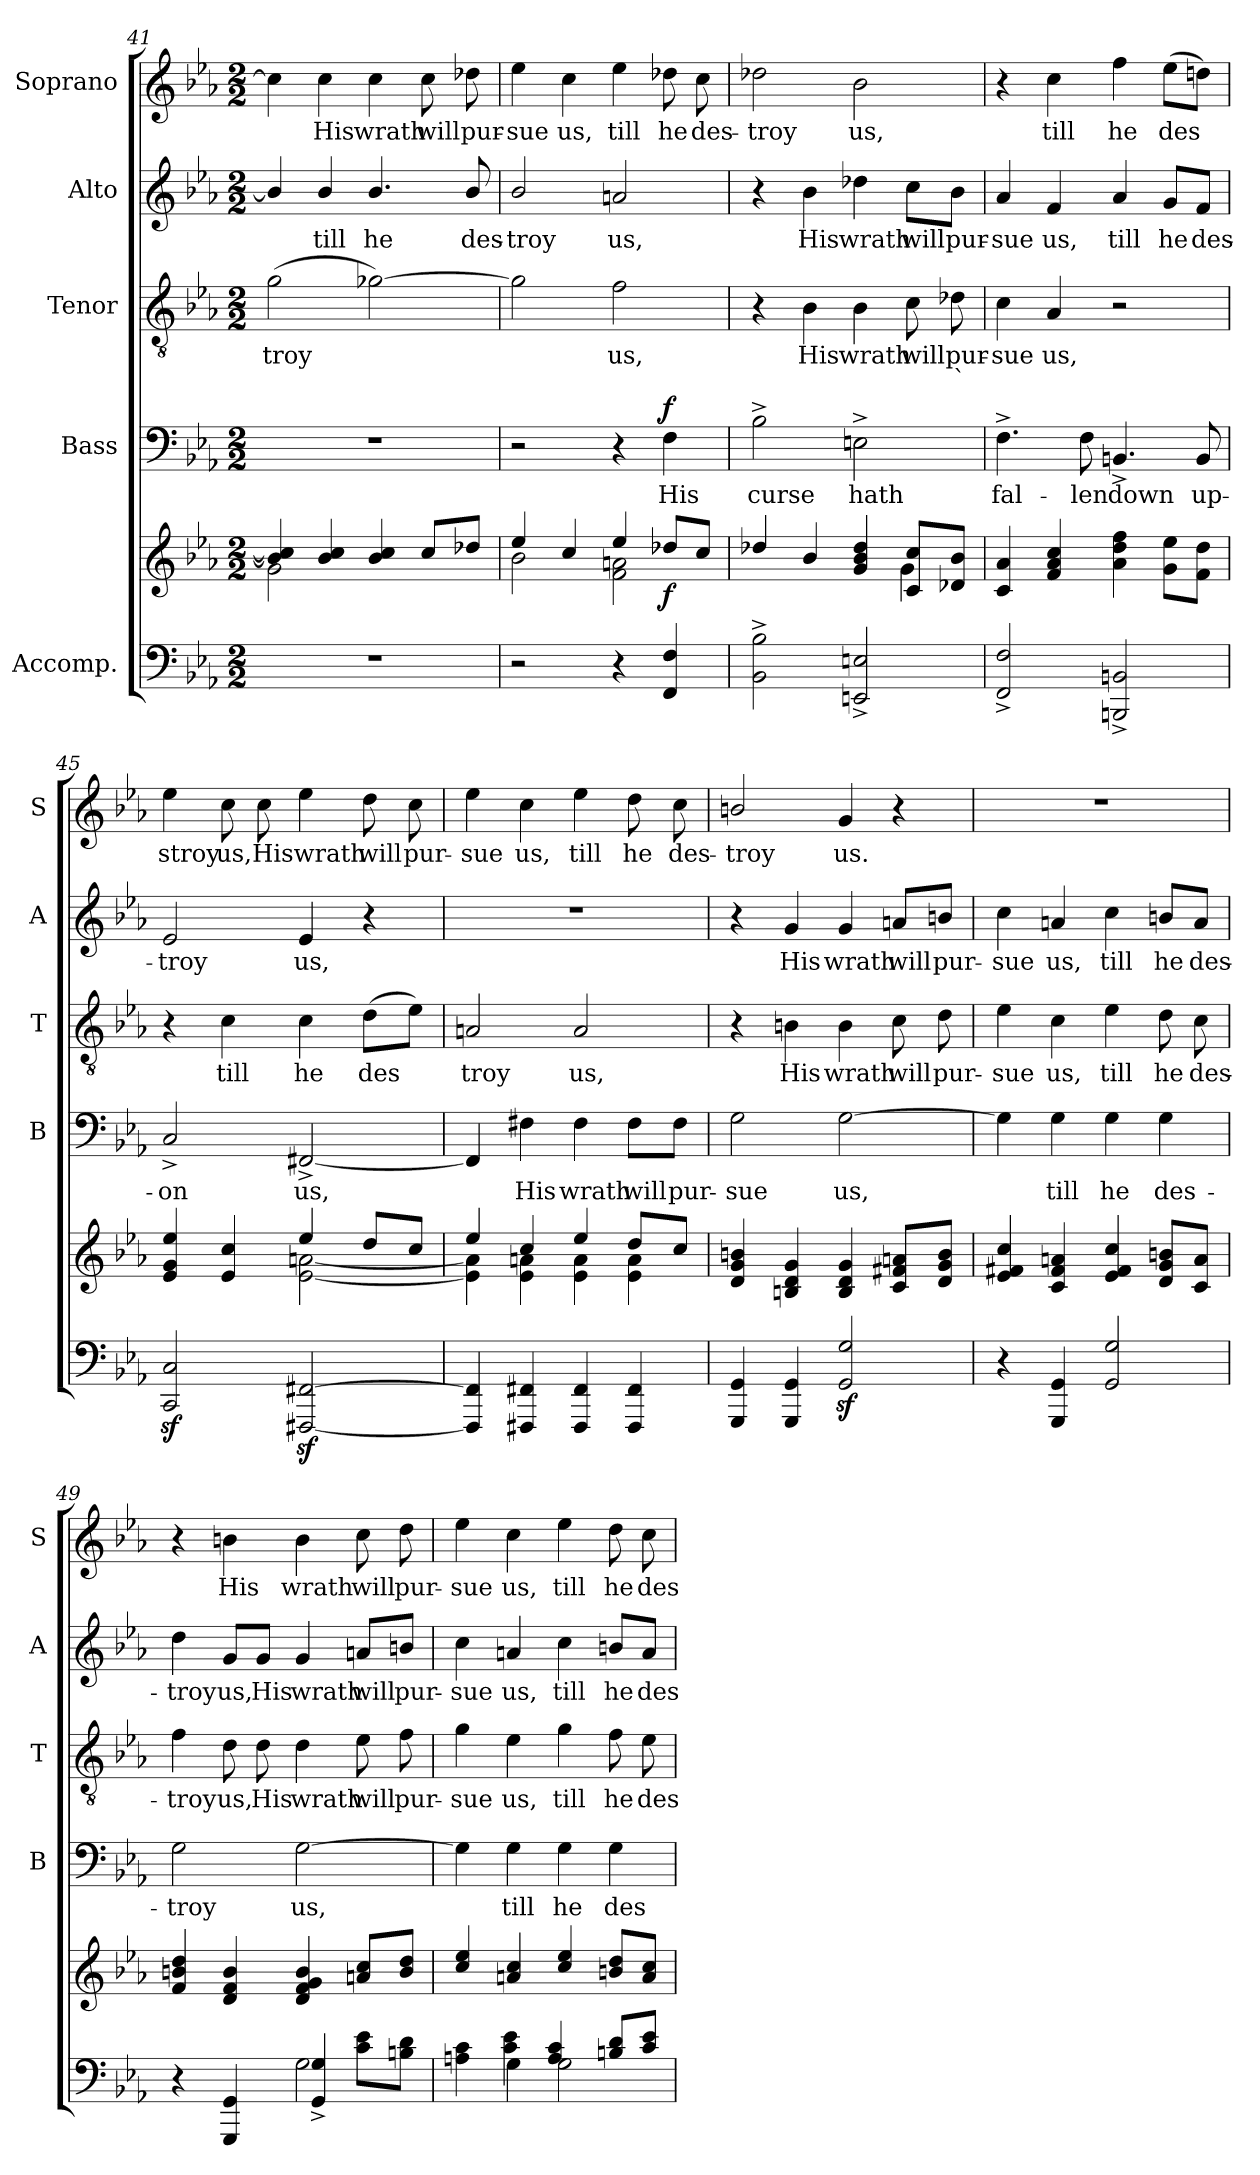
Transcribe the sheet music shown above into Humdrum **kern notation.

**kern	**kern	**dynam	**kern	**text	**dynam	**kern	**text	**text	**kern	**text	**kern	**text
*part5	*part5	*part5	*part4	*part4	*part4	*part3	*part3	*part3	*part2	*part2	*part1	*part1
*staff6	*staff5	*staff5/6	*staff4	*staff4	*staff4	*staff3	*staff3	*staff3	*staff2	*staff2	*staff1	*staff1
*I"Accomp.	*	*	*I"Bass	*	*	*I"Tenor	*	*	*I"Alto	*	*I"Soprano	*
*	*	*	*I'B	*	*	*I'T	*	*	*I'A	*	*I'S	*
*clefF4	*clefG2	*	*clefF4	*	*	*clefGv2	*	*	*clefG2	*	*clefG2	*
*k[b-e-a-]	*k[b-e-a-]	*	*k[b-e-a-]	*	*	*k[b-e-a-]	*	*	*k[b-e-a-]	*	*k[b-e-a-]	*
*E-:	*E-:	*	*E-:	*	*	*E-:	*	*	*E-:	*	*E-:	*
*M2/2	*M2/2	*	*M2/2	*	*	*M2/2	*	*	*M2/2	*	*M2/2	*
=41	=41	=41	=41	=41	=41	=41	=41	=41	=41	=41	=41	=41
*	*^	*	*	*	*	*	*	*	*	*	*	*
!	!	!	!	!	!	!	!	!LO:LY:b	!	!	!	!	!
1r	4b-/] 4cc/]	2g\	.	1r	.	.	(>2g\	-troy	.	4b-/]	.	4cc\]	.
!	!	!	!	!	!	!	!	!	!	!	!LO:LY:b	!	!LO:LY:b
.	4b-/ 4cc/	.	.	.	.	.	.	.	.	4b-/	till	4cc\	His
!	!	!	!	!	!	!	!	!	!	!	!LO:LY:b	!	!LO:LY:b
.	4b-/ 4cc/	2ryy	.	.	.	.	[2g-X\)	.	.	4.b-/	he	4cc\	wrath
!	!	!	!	!	!	!	!	!	!	!	!	!	!LO:LY:b
.	8cc/L	.	.	.	.	.	.	.	.	.	.	8cc\	will
!	!	!	!	!	!	!	!	!	!	!	!LO:LY:b	!	!LO:LY:b
.	8dd-X/J	.	.	.	.	.	.	.	.	8b-/	des-	8dd-X\	pur-
!!LO:PB:g=z
=42	=42	=42	=42	=42	=42	=42	=42	=42	=42	=42	=42	=42	=42
!	!	!	!	!	!	!	!	!	!	!	!LO:LY:b	!	!LO:LY:b
2r	4ee-/	2b-\	.	2r	.	.	2g-\]	.	.	2b-/	-troy	4ee-\	-sue
!	!	!	!	!	!	!	!	!	!	!	!	!	!LO:LY:b
.	4cc/	.	.	.	.	.	.	.	.	.	.	4cc\	us,
!	!	!	!	!	!	!	!	!LO:LY:b	!	!	!LO:LY:b	!	!LO:LY:b
4r	4ee-/	2f\ 2an\	.	4r	.	.	2f\	us,	.	2an/	us,	4ee-\	till
!	!	!	!LO:DY:b	!	!LO:LY:b	!LO:DY:b	!	!	!	!	!	!	!LO:LY:b
4FF/ 4F/	8dd-X/L	.	f	4F\	His	f	.	.	.	.	.	8dd-X\	he
!	!	!	!	!	!	!	!	!	!	!	!	!	!LO:LY:b
.	8cc/J	.	.	.	.	.	.	.	.	.	.	8cc\	des-
=43	=43	=43	=43	=43	=43	=43	=43	=43	=43	=43	=43	=43	=43
!	!	!	!	!	!LO:LY:b	!	!	!	!	!	!	!	!LO:LY:b
2BB-\^> 2B-\^>	4dd-X/	2ryy	.	2B-^>\	curse	.	4r	.	.	4r	.	2dd-X\	-troy
!	!	!	!	!	!	!	!	!LO:LY:b	!	!	!LO:LY:b	!	!
.	4b-/	.	.	.	.	.	4B-\	His	.	4b-\	His	.	.
!	!	!	!	!	!LO:LY:b	!	!	!LO:LY:b	!	!	!LO:LY:b	!	!LO:LY:b
2EEn/^< 2En/^<	4g/ 4b-/ 4dd-/	4ryy	.	2En^>\	hath	.	4B-\	wrath	.	4dd-X\	wrath	2b-\	us,
!	!	!	!	!	!	!	!	!LO:LY:b	!	!	!LO:LY:b	!	!
.	8c/ 8cc/L	4g\	.	.	.	.	8c\	will	.	8cc\L	will	.	.
!	!	!	!	!	!	!	!	!LO:LY:b	!LO:LY:b	!	!LO:LY:b	!	!
.	8d-X/ 8b-/J	.	.	.	.	.	8d-X\	pur-	`	8b-\J	pur-	.	.
=44	=44	=44	=44	=44	=44	=44	=44	=44	=44	=44	=44	=44	=44
!	!	!	!	!	!LO:LY:b	!	!	!LO:LY:b	!	!	!LO:LY:b	!	!
2FF/^< 2F/^<	4c/ 4a-/	1ryy	.	4.F^>\	fal-	.	4c\	-sue	.	4a-/	-sue	4r	.
!	!	!	!	!	!	!	!	!LO:LY:b	!	!	!LO:LY:b	!	!LO:LY:b
.	4f/ 4a-/ 4cc/	.	.	.	.	.	4A-/	us,	.	4f/	us,	4cc\	till
!	!	!	!	!	!LO:LY:b	!	!	!	!	!	!	!	!
.	.	.	.	8F\	-len	.	.	.	.	.	.	.	.
!	!	!	!	!	!LO:LY:b	!	!	!	!	!	!LO:LY:b	!	!LO:LY:b
2BBBn/^< 2BBn/^<	4a-\ 4dd\ 4ff\	.	.	4.BBn^</	down	.	2r	.	.	4a-/	till	4ff\	he
!	!	!	!	!	!	!	!	!	!	!	!LO:LY:b	!	!LO:LY:b
.	8g\ 8ee-\L	.	.	.	.	.	.	.	.	8g/L	he	(>8ee-\L	des­
!	!	!	!	!	!LO:LY:b	!	!	!	!	!	!LO:LY:b	!	!
.	8f\ 8dd\J	.	.	8BB/	up-	.	.	.	.	8f/J	des-	8ddni\J)	.
=45	=45	=45	=45	=45	=45	=45	=45	=45	=45	=45	=45	=45	=45
!	!	!	!	!	!LO:LY:b	!	!	!	!	!	!LO:LY:b	!	!LO:LY:b
2CC/z> 2C/z>	4e-/ 4g/ 4ee-/	2ryy	.	2C^</	-on	.	4r	.	.	2e-/	-troy	4ee-\	stroy
!	!	!	!	!	!	!	!	!LO:LY:b	!	!	!	!	!LO:LY:b
.	4e-/ 4cc/	.	.	.	.	.	4c\	till	.	.	.	8cc\	us,
!	!	!	!	!	!	!	!	!	!	!	!	!	!LO:LY:b
.	.	.	.	.	.	.	.	.	.	.	.	8cc\	His
!	!	!	!	!	!LO:LY:b	!	!	!LO:LY:b	!	!	!LO:LY:b	!	!LO:LY:b
[2FFF#X/z> [2FF#X/z>	4ee-/	[<2e-\ [<2an\	.	[2FF#X^</	us,	.	4c\	he	.	4e-/	us,	4ee-\	wrath
!	!	!	!	!	!	!	!	!LO:LY:b	!	!	!	!	!LO:LY:b
.	8dd/L	.	.	.	.	.	(>8d\L	des­	.	4r	.	8dd\	will
!	!	!	!	!	!	!	!	!	!	!	!	!	!LO:LY:b
.	8cc/J	.	.	.	.	.	8e-\J)	.	.	.	.	8cc\	pur-
!!LO:LB:g=z
=46	=46	=46	=46	=46	=46	=46	=46	=46	=46	=46	=46	=46	=46
!	!	!	!	!	!	!	!	!LO:LY:b	!	!	!	!	!LO:LY:b
4FFF#/] 4FF#/]	4ee-/	4e-\] 4a\]	.	4FF#/]	.	.	2An/	troy	.	1r	.	4ee-\	-sue
!	!	!	!	!	!LO:LY:b	!	!	!	!	!	!	!	!LO:LY:b
4FFF#/ 4FF#/	4cc/	4e-\ 4a\	.	4F#X\	His	.	.	.	.	.	.	4cc\	us,
!	!	!	!	!	!LO:LY:b	!	!	!LO:LY:b	!	!	!	!	!LO:LY:b
4FFF#/ 4FF#/	4ee-/	4e-\ 4a\	.	4F#\	wrath	.	2A/	us,	.	.	.	4ee-\	till
!	!	!	!	!	!LO:LY:b	!	!	!	!	!	!	!	!LO:LY:b
4FFF#/ 4FF#/	8dd/L	4e-\ 4a\	.	8F#\L	will	.	.	.	.	.	.	8dd\	he
!	!	!	!	!	!LO:LY:b	!	!	!	!	!	!	!	!LO:LY:b
.	8cc/J	.	.	8F#\J	pur-	.	.	.	.	.	.	8cc\	des-
=47	=47	=47	=47	=47	=47	=47	=47	=47	=47	=47	=47	=47	=47
!	!	!	!	!	!LO:LY:b	!	!	!	!	!	!	!	!LO:LY:b
4GGG/ 4GG/	4d/ 4g/ 4bn/	1ryy	.	2G\	-sue	.	4r	.	.	4r	.	2bn/	-troy
!	!	!	!	!	!	!	!	!LO:LY:b	!	!	!LO:LY:b	!	!
4GGG/ 4GG/	4Bn/ 4d/ 4g/	.	.	.	.	.	4Bn\	His	.	4g/	His	.	.
!	!	!	!	!	!LO:LY:b	!	!	!LO:LY:b	!	!	!LO:LY:b	!	!LO:LY:b
2GG/z> 2G/z>	4B/ 4d/ 4g/	.	.	[2G\	us,	.	4B\	wrath	.	4g/	wrath	4g/	us.
!	!	!	!	!	!	!	!	!LO:LY:b	!	!	!LO:LY:b	!	!
.	8c/ 8f#X/ 8an/L	.	.	.	.	.	8c\	will	.	8an/L	will	4r	.
!	!	!	!	!	!	!	!	!LO:LY:b	!	!	!LO:LY:b	!	!
.	8d/ 8g/ 8b/J	.	.	.	.	.	8d\	pur-	.	8bn/J	pur-	.	.
=48	=48	=48	=48	=48	=48	=48	=48	=48	=48	=48	=48	=48	=48
!	!	!	!	!	!	!	!	!LO:LY:b	!	!	!LO:LY:b	!	!
4r	4e-/ 4f#X/ 4cc/	1ryy	.	4G\]	.	.	4e-\	-sue	.	4cc\	-sue	1r	.
!	!	!	!	!	!LO:LY:b	!	!	!LO:LY:b	!	!	!LO:LY:b	!	!
4GGG/ 4GG/	4c/ 4f#/ 4an/	.	.	4G\	till	.	4c\	us,	.	4an/	us,	.	.
!	!	!	!	!	!LO:LY:b	!	!	!LO:LY:b	!	!	!LO:LY:b	!	!
2GG/ 2G/	4e-/ 4f#/ 4cc/	.	.	4G\	he	.	4e-\	till	.	4cc\	till	.	.
!	!	!	!	!	!LO:LY:b	!	!	!LO:LY:b	!	!	!LO:LY:b	!	!
.	8d/ 8g/ 8bn/L	.	.	4G\	des-	.	8d\	he	.	8bn/L	he	.	.
!	!	!	!	!	!	!	!	!LO:LY:b	!	!	!LO:LY:b	!	!
.	8c/ 8a/J	.	.	.	.	.	8c\	des-	.	8a/J	des-	.	.
=49	=49	=49	=49	=49	=49	=49	=49	=49	=49	=49	=49	=49	=49
*^	*	*	*	*	*	*	*	*	*	*	*	*	*
!	!	!	!	!	!	!LO:LY:b	!	!	!LO:LY:b	!	!	!LO:LY:b	!	!
2ryy	4r	4f/ 4bn/ 4dd/	2ryy	.	2G\	-troy	.	4f\	-troy	.	4dd\	-troy	4r	.
!	!	!	!	!	!	!	!	!	!LO:LY:b	!	!	!LO:LY:b	!	!LO:LY:b
.	4GGG/ 4GG/	4d/ 4f/ 4b/	.	.	.	.	.	8d\	us,	.	8g/L	us,	4bn\	His
!	!	!	!	!	!	!	!	!	!LO:LY:b	!	!	!LO:LY:b	!	!
.	.	.	.	.	.	.	.	8d\	His	.	8g/J	His	.	.
!	!	!	!	!	!	!LO:LY:b	!	!	!LO:LY:b	!	!	!LO:LY:b	!	!LO:LY:b
2G\	4GG/^< 4G/^<	4d/ 4f/ 4g/ 4b/	2ryy	.	[2G\	us,	.	4d\	wrath	.	4g/	wrath	4b\	wrath
!	!	!	!	!	!	!	!	!	!LO:LY:b	!	!	!LO:LY:b	!	!LO:LY:b
.	8c\ 8e-\L	8an/ 8cc/L	.	.	.	.	.	8e-\	will	.	8an/L	will	8cc\	will
!	!	!	!	!	!	!	!	!	!LO:LY:b	!	!	!LO:LY:b	!	!LO:LY:b
.	8Bn\ 8d\J	8b/ 8dd/J	.	.	.	.	.	8f\	pur-	.	8bn/J	pur-	8dd\	pur-
!!LO:LB:g=z
=50	=50	=50	=50	=50	=50	=50	=50	=50	=50	=50	=50	=50	=50	=50
!	!	!	!	!	!	!	!	!	!LO:LY:b	!	!	!LO:LY:b	!	!LO:LY:b
4ryy	4An\ 4c\	4cc/ 4ee-/	4ryy	.	4G\]	.	.	4g\	-sue	.	4cc\	-sue	4ee-\	-sue
!	!	!	!	!	!	!LO:LY:b	!	!	!LO:LY:b	!	!	!LO:LY:b	!	!LO:LY:b
4G\	4c\ 4e-\	4an/ 4cc/	2.ryy	.	4G\	till	.	4e-\	us,	.	4an/	us,	4cc\	us,
!	!	!	!	!	!	!LO:LY:b	!	!	!LO:LY:b	!	!	!LO:LY:b	!	!LO:LY:b
2G\	4A/ 4c/	4cc/ 4ee-/	.	.	4G\	he	.	4g\	till	.	4cc\	till	4ee-\	till
!	!	!	!	!	!	!LO:LY:b	!	!	!LO:LY:b	!	!	!LO:LY:b	!	!LO:LY:b
.	8Bn/ 8d/L	8bn/ 8dd/L	.	.	4G\	des-	.	8f\	he	.	8bn/L	he	8dd\	he
!	!	!	!	!	!	!	!	!	!LO:LY:b	!	!	!LO:LY:b	!	!LO:LY:b
.	8c/ 8e-/J	8a/ 8cc/J	.	.	.	.	.	8e-\	des-	.	8a/J	des-	8cc\	des-
*v	*v	*	*	*	*	*	*	*	*	*	*	*	*	*
*	*v	*v	*	*	*	*	*	*	*	*	*	*	*
=	=	=	=	=	=	=	=	=	=	=	=	=
*-	*-	*-	*-	*-	*-	*-	*-	*-	*-	*-	*-	*-
